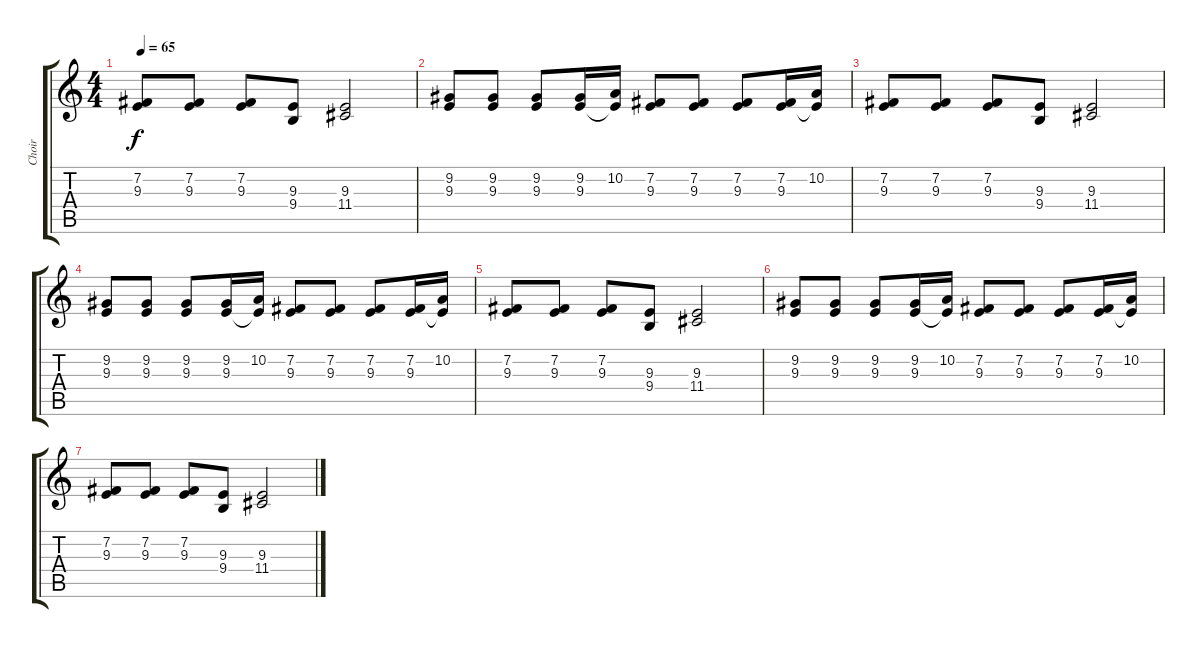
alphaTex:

\track ("Choir" "Choir") {instrument lead6voice}
\staff {score tabs}
\tuning (E4 B3 G3 D3 A2 E2) {hide}
\ts (4 4)
\tempo 65
\clef g2
\ks c
(7.2 9.3).8{dy f} (7.2 9.3).8 (7.2 9.3).8 (9.3 9.4).8 (9.3 11.4).2 |
(9.2 9.3).8 (9.2 9.3).8 (9.2 9.3).8 (9.2 9.3).16 (10.2 9.3{t}).16 (7.2 9.3).8 (7.2 9.3).8 (7.2 9.3).8 (7.2 9.3).16 (10.2 9.3{t}).16 |
(7.2 9.3).8 (7.2 9.3).8 (7.2 9.3).8 (9.3 9.4).8 (9.3 11.4).2 |
(9.2 9.3).8 (9.2 9.3).8 (9.2 9.3).8 (9.2 9.3).16 (10.2 9.3{t}).16 (7.2 9.3).8 (7.2 9.3).8 (7.2 9.3).8 (7.2 9.3).16 (10.2 9.3{t}).16 |
(7.2 9.3).8 (7.2 9.3).8 (7.2 9.3).8 (9.3 9.4).8 (9.3 11.4).2 |
(9.2 9.3).8 (9.2 9.3).8 (9.2 9.3).8 (9.2 9.3).16 (10.2 9.3{t}).16 (7.2 9.3).8 (7.2 9.3).8 (7.2 9.3).8 (7.2 9.3).16 (10.2 9.3{t}).16 |
(7.2 9.3).8 (7.2 9.3).8 (7.2 9.3).8 (9.3 9.4).8 (9.3 11.4).2
